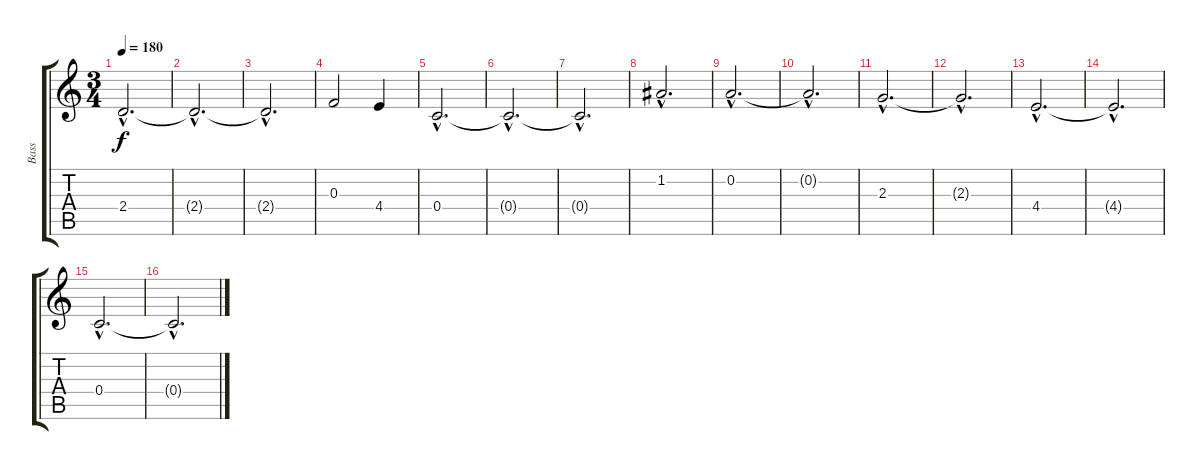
\track ("Bass" "Bass") {instrument electricbassfinger}
\staff {score tabs}
\tuning (D4 A3 F3 C3 G2 D2) {hide}
\ts (3 4)
\tempo 180
\clef g2
\ks c
2.4{hac}.2{d dy f} |
2.4{hac t}.2{d} |
2.4{hac t}.2{d} |
0.3.2 4.4.4 |
0.4{hac}.2{d} |
0.4{hac t}.2{d} |
0.4{hac t}.2{d} |
1.2{hac}.2{d} |
0.2{hac}.2{d} |
0.2{hac t}.2{d} |
2.3{hac}.2{d} |
2.3{hac t}.2{d} |
4.4{hac}.2{d} |
4.4{hac t}.2{d} |
0.4{hac}.2{d} |
0.4{hac t}.2{d}
